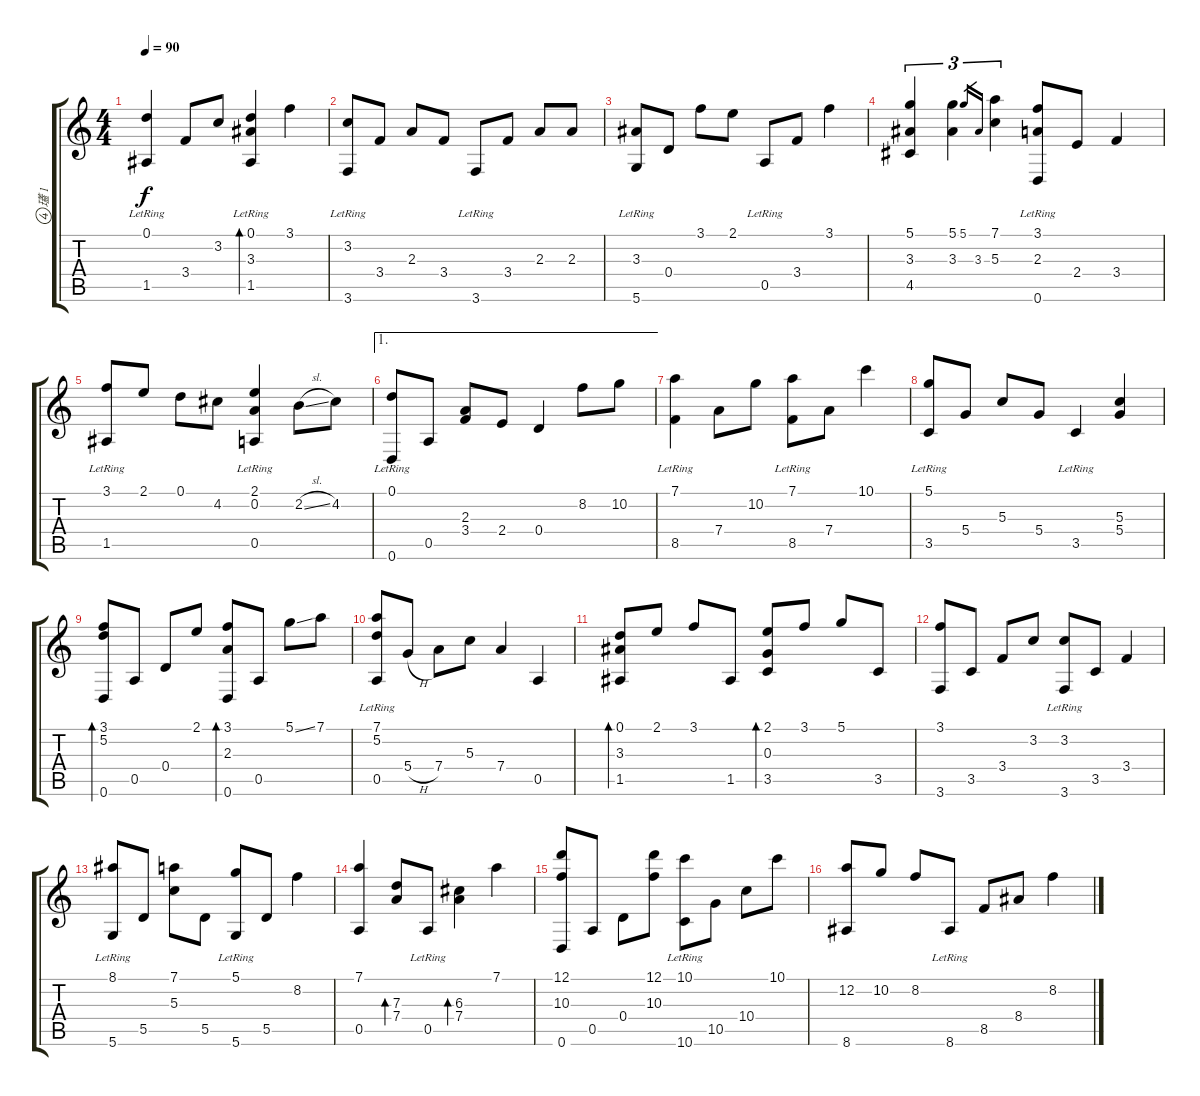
\track ("瓂 1" "瓂 1") {instrument acousticguitarnylon}
\staff {score tabs}
\tuning (D4 A3 G3 D3 A2 D2) {hide}
\ts (4 4)
\tempo 90
\clef g2
\ks c
(0.1 1.5{lr}).4{dy f} 3.4.8 3.2.8 (0.1 3.3 1.5{lr}).4{bd 480} 3.1.4 |
(3.2 3.6{lr}).8 3.4.8 2.3.8 3.4.8 3.6{lr}.8 3.4.8 2.3.8 2.3.8 |
(3.3 5.6{lr}).8 0.4.8 3.1.8 2.1.8 0.5{lr}.8 3.4.8 3.1.4 |
(5.1 3.3 4.5).4{tu (3 2)} (5.1 3.3).4{tu (3 2)} 5.1.16{gr} 3.3.16{gr} (7.1 5.3).4{tu (3 2)} (3.1 2.3 0.6{lr}).8 2.4.8 3.4.4 |
(3.1 1.5{lr}).8 2.1.8 0.1.8 4.2.8 (2.1 0.2 0.5{lr}).4 2.2{sl}.8 4.2.8 |
\ae 1
(0.1 0.6{lr}).8 0.5.8 (2.3 3.4).8 2.4.8 0.4.4 8.2.8 10.2.8 |
(7.1 8.5{lr}).4 7.4.8 10.2.8 (7.1 8.5{lr}).8 7.4.8 10.1.4 |
(5.1 3.5{lr}).8 5.4.8 5.3.8 5.4.8 3.5{lr}.4 (5.3 5.4).4 |
(3.1 5.2 0.6).8{bd 480} 0.5.8 0.4.8 2.1.8 (3.1 2.3 0.6).8{bd 480} 0.5.8 5.1{ss}.8 7.1.8 |
(7.1 5.2 0.5{lr}).8 5.4{h}.8 7.4.8 5.3.8 7.4.4 0.5.4 |
(0.1 3.3 1.5).8{bd 480} 2.1.8 3.1.8 1.5.8 (2.1 0.3 3.5).8{bd 480} 3.1.8 5.1.8 3.5.8 |
(3.1 3.6).8 3.5.8 3.4.8 3.2.8 (3.2{lr} 3.6).8 3.5.8 3.4.4 |
(8.1 5.6{lr}).8 5.5.8 (7.1 5.3).8 5.5.8 (5.1 5.6{lr}).8 5.5.8 8.2.4 |
(7.1 0.5).4 (7.3 7.4).8{bd 480} 0.5{lr}.8 (6.3 7.4).4{bd 480} 7.1.4 |
(12.1 10.3 0.6).8 0.5.8 0.4.8 (12.1 10.3).8 (10.1 10.6{lr}).8 10.5.8 10.4.8 10.1.8 |
(12.2 8.6).8 10.2.8 8.2.8 8.6{lr}.8 8.5.8 8.4.8 8.2.4
